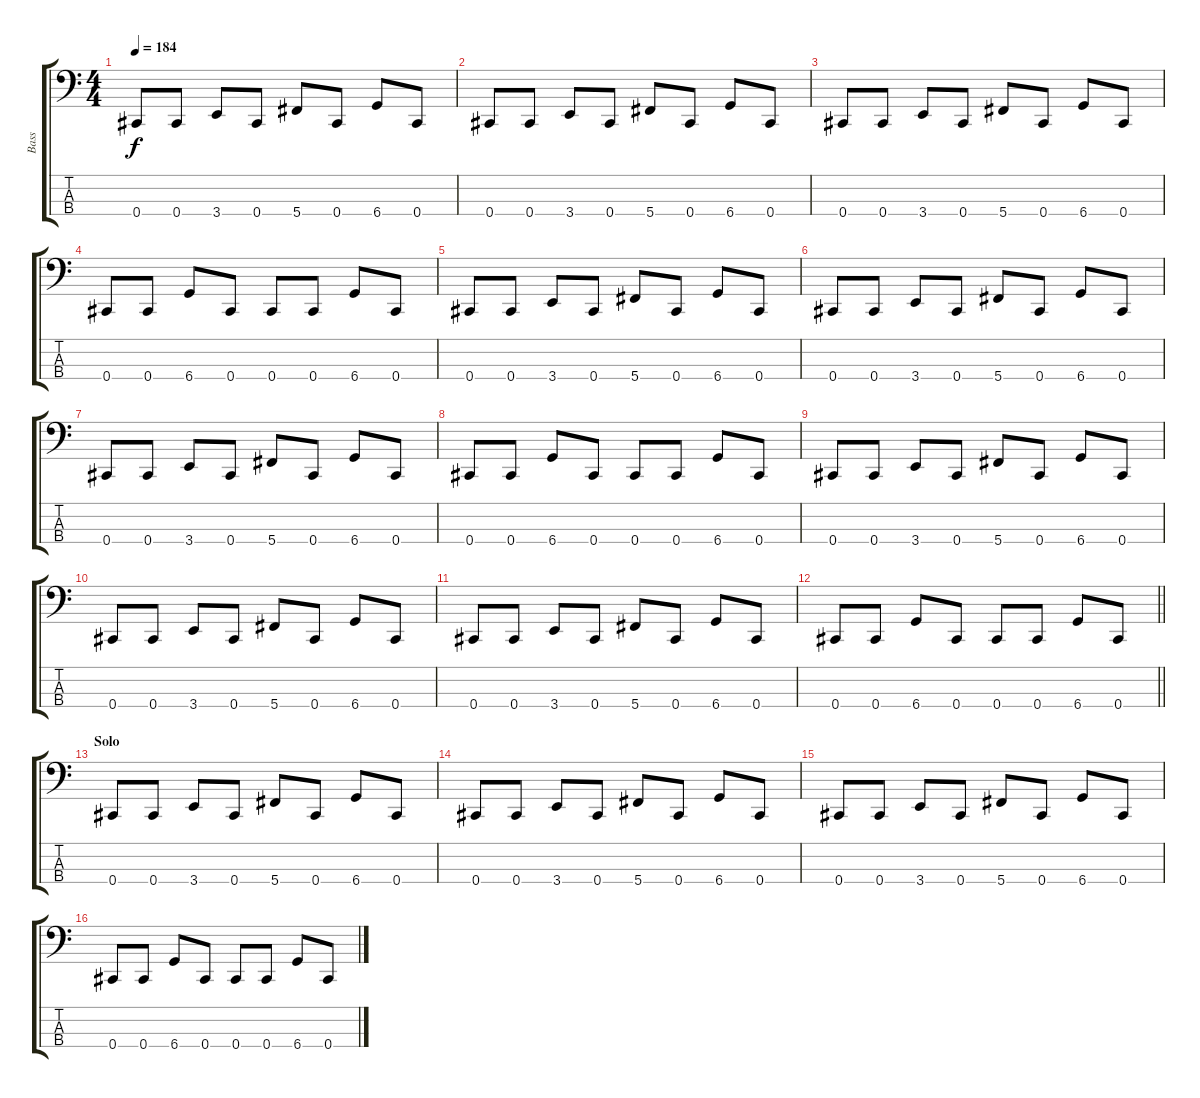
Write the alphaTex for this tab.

\track ("Bass" "Bass") {instrument electricbasspick}
\staff {score tabs}
\tuning (Gb2 Db2 Ab1 Db1) {hide}
\ts (4 4)
\tempo 184
\clef f4
\ks c
0.4.8{dy f} 0.4.8 3.4.8 0.4.8 5.4.8 0.4.8 6.4.8 0.4.8 |
0.4.8 0.4.8 3.4.8 0.4.8 5.4.8 0.4.8 6.4.8 0.4.8 |
0.4.8 0.4.8 3.4.8 0.4.8 5.4.8 0.4.8 6.4.8 0.4.8 |
0.4.8 0.4.8 6.4.8 0.4.8 0.4.8 0.4.8 6.4.8 0.4.8 |
0.4.8 0.4.8 3.4.8 0.4.8 5.4.8 0.4.8 6.4.8 0.4.8 |
0.4.8 0.4.8 3.4.8 0.4.8 5.4.8 0.4.8 6.4.8 0.4.8 |
0.4.8 0.4.8 3.4.8 0.4.8 5.4.8 0.4.8 6.4.8 0.4.8 |
0.4.8 0.4.8 6.4.8 0.4.8 0.4.8 0.4.8 6.4.8 0.4.8 |
0.4.8 0.4.8 3.4.8 0.4.8 5.4.8 0.4.8 6.4.8 0.4.8 |
0.4.8 0.4.8 3.4.8 0.4.8 5.4.8 0.4.8 6.4.8 0.4.8 |
0.4.8 0.4.8 3.4.8 0.4.8 5.4.8 0.4.8 6.4.8 0.4.8 |
\barLineRight lightlight
0.4.8 0.4.8 6.4.8 0.4.8 0.4.8 0.4.8 6.4.8 0.4.8 |
\section ("" "Solo")
0.4.8 0.4.8 3.4.8 0.4.8 5.4.8 0.4.8 6.4.8 0.4.8 |
0.4.8 0.4.8 3.4.8 0.4.8 5.4.8 0.4.8 6.4.8 0.4.8 |
0.4.8 0.4.8 3.4.8 0.4.8 5.4.8 0.4.8 6.4.8 0.4.8 |
0.4.8 0.4.8 6.4.8 0.4.8 0.4.8 0.4.8 6.4.8 0.4.8
